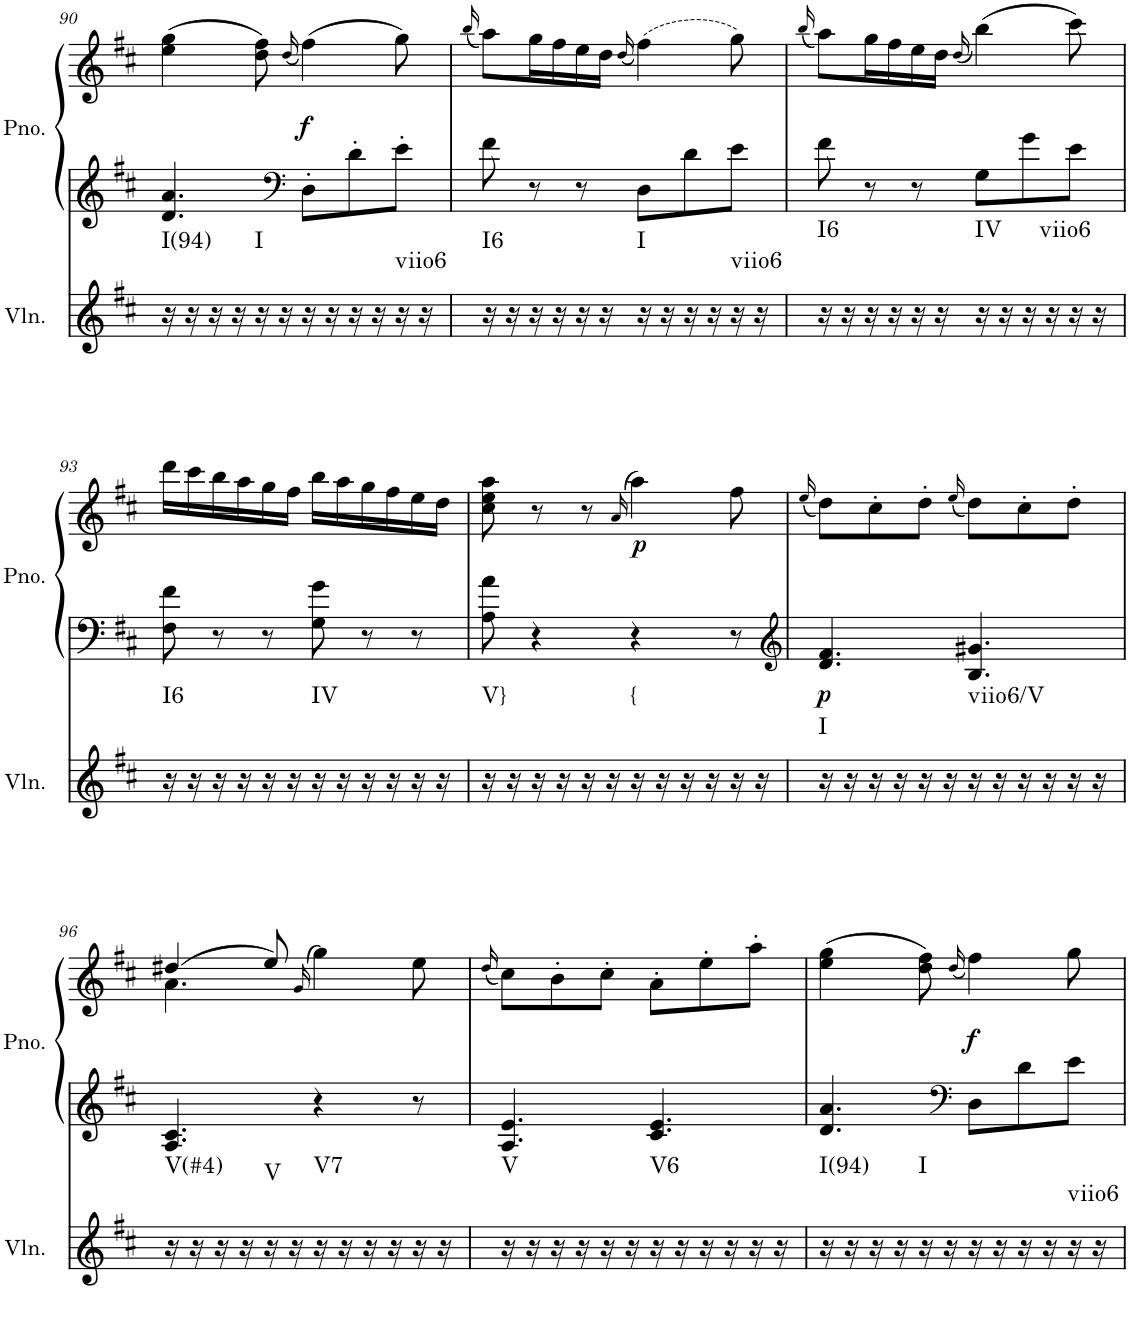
**kern	**harte	**kern	**kern	**dynam
*part2	*part2	*part1	*part1	*part1
*staff3	*	*staff2	*staff1	*staff1/2
*I"Violin	*	*I"Piano, Piano right	*	*
*I'Vln.	*	*I'Pno.	*	*
!!LO:PB:g=z
*clefG2	*	*clefG2	*clefG2	*
*k[f#c#]	*	*k[f#c#]	*k[f#c#]	*
*M6/8	*	*M6/8	*M6/8	*
=90	=90	=90	=90	=90
!	!LO:H:kt=I(94)	!	!	!
16r	N	4.d/ 4.a/	(4ee\ 4gg\	.
16r	.	.	.	.
16r	.	.	.	.
16r	.	.	.	.
!	!LO:H:kt=I	!	!	!
16r	N	.	8dd\ 8ff#\)	.
16r	.	.	.	.
*	*	*clefF4	*	*
.	.	.	(16qdd/	.
!	!	!	!	!LO:DY:b
16r	.	8D'\L	(4ff#\)	f
16r	.	.	.	.
16r	.	8d'\	.	.
16r	.	.	.	.
!	!LO:H:kt=viio6	!	!	!
16r	N	8e'\J	8gg\)	.
16r	.	.	.	.
=91	=91	=91	=91	=91
.	.	.	(16qbb/	.
!	!LO:H:kt=I6	!	!	!
16r	N	8f#\	8aa\L)	.
16r	.	.	.	.
16r	.	8r	16gg\L	.
16r	.	.	16ff#\	.
16r	.	8r	16ee\	.
16r	.	.	16dd\JJ	.
.	.	.	(16qdd/	.
!	!LO:H:kt=I	!	!	!
16r	N	8D\L	(4ff#\)	.
16r	.	.	.	.
16r	.	8d\	.	.
16r	.	.	.	.
!	!LO:H:kt=viio6	!	!	!
16r	N	8e\J	8gg\)	.
16r	.	.	.	.
=92	=92	=92	=92	=92
.	.	.	(16qbb/	.
!	!LO:H:kt=I6	!	!	!
16r	N	8f#\	8aa\L)	.
16r	.	.	.	.
16r	.	8r	16gg\L	.
16r	.	.	16ff#\	.
16r	.	8r	16ee\	.
16r	.	.	16dd\JJ	.
.	.	.	(16qdd/	.
!	!LO:H:kt=IV	!	!	!
16r	N	8G\L	(4bb\)	.
16r	.	.	.	.
16r	.	8g\	.	.
16r	.	.	.	.
!	!LO:H:kt=viio6	!	!	!
16r	N	8e\J	8ccc#\)	.
16r	.	.	.	.
!!LO:LB:g=z
=93	=93	=93	=93	=93
!	!LO:H:kt=I6	!	!	!
16r	N	8F#\ 8f#\	16ddd\LL	.
16r	.	.	16ccc#\	.
16r	.	8r	16bb\	.
16r	.	.	16aa\	.
16r	.	8r	16gg\	.
16r	.	.	16ff#\JJ	.
!	!LO:H:kt=IV	!	!	!
16r	N	8G\ 8g\	16bb\LL	.
16r	.	.	16aa\	.
16r	.	8r	16gg\	.
16r	.	.	16ff#\	.
16r	.	8r	16ee\	.
16r	.	.	16dd\JJ	.
=94	=94	=94	=94	=94
!	!LO:H:kt=V}	!	!	!
16r	N	8A\ 8a\	8cc#\ 8ee\ 8aa\	.
16r	.	.	.	.
16r	.	4r	8r	.
16r	.	.	.	.
16r	.	.	8r	.
16r	.	.	.	.
.	.	.	(>16qa/	.
!	!LO:H:kt={	!	!	!LO:DY:b
16r	N	4r	4aa\)	p
16r	.	.	.	.
16r	.	.	.	.
16r	.	.	.	.
16r	.	8r	8ff#\	.
16r	.	.	.	.
=95	=95	=95	=95	=95
*	*	*clefG2	*	*
.	.	.	(16qee/	.
!	!LO:H:kt=I	!	!	!LO:DY:b=2
16r	N	4.d/ 4.f#/	8dd\L)	p
16r	.	.	.	.
16r	.	.	8cc#'\	.
16r	.	.	.	.
16r	.	.	8dd'\J	.
16r	.	.	.	.
.	.	.	(16qee/	.
!	!LO:H:kt=viio6/V	!	!	!
16r	N	4.B/ 4.g#X/	8dd\L)	.
16r	.	.	.	.
16r	.	.	8cc#'\	.
16r	.	.	.	.
16r	.	.	8dd'\J	.
16r	.	.	.	.
!!LO:LB:g=z
=96	=96	=96	=96	=96
*	*	*	*^	*
!	!LO:H:kt=V(#4)	!	!	!	!
16r	N	4.A/ 4.c#/	(4dd#X/	4.a\	.
16r	.	.	.	.	.
16r	.	.	.	.	.
16r	.	.	.	.	.
!	!LO:H:kt=V	!	!	!	!
16r	N	.	8ee/)	.	.
16r	.	.	.	.	.
.	.	.	(>16qg/	.	.
!	!LO:H:kt=V7	!	!	!	!
16r	N	4r	4gg\)	4.ryy	.
16r	.	.	.	.	.
16r	.	.	.	.	.
16r	.	.	.	.	.
16r	.	8r	8ee\	.	.
16r	.	.	.	.	.
*	*	*	*v	*v	*
=97	=97	=97	=97	=97
.	.	.	(16qdd/	.
!	!LO:H:kt=V	!	!	!
16r	N	4.A/ 4.e/	8cc#\L)	.
16r	.	.	.	.
16r	.	.	8b'\	.
16r	.	.	.	.
16r	.	.	8cc#'\J	.
16r	.	.	.	.
!	!LO:H:kt=V6	!	!	!
16r	N	4.c#/ 4.e/	8a'\L	.
16r	.	.	.	.
16r	.	.	8ee'\	.
16r	.	.	.	.
16r	.	.	8aa'\J	.
16r	.	.	.	.
=98	=98	=98	=98	=98
!	!LO:H:kt=I(94)	!	!	!
16r	N	4.d/ 4.a/	(4ee\ 4gg\	.
16r	.	.	.	.
16r	.	.	.	.
16r	.	.	.	.
!	!LO:H:kt=I	!	!	!
16r	N	.	8dd\ 8ff#\)	.
16r	.	.	.	.
*	*	*clefF4	*	*
.	.	.	(16qdd/	.
!	!	!	!	!LO:DY:b
16r	.	8D\L	4ff#\)	f
16r	.	.	.	.
16r	.	8d\	.	.
16r	.	.	.	.
!	!LO:H:kt=viio6	!	!	!
16r	N	8e\J	8gg\	.
16r	.	.	.	.
=	=	=	=	=
*-	*-	*-	*-	*-
